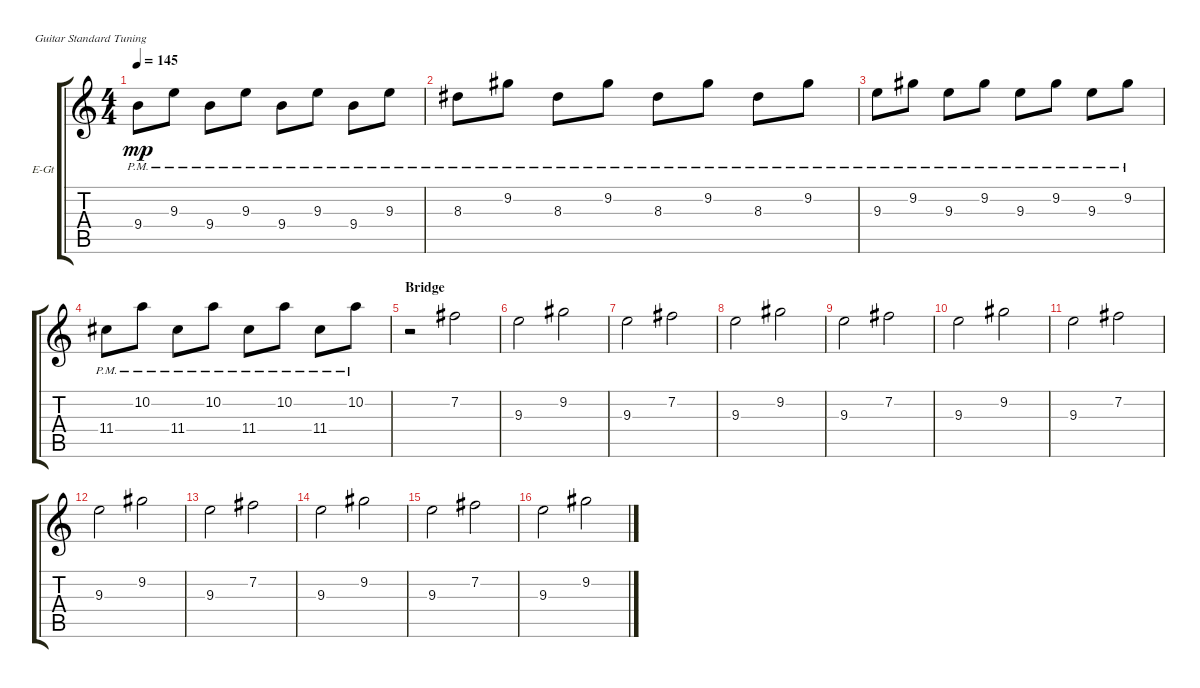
\defaultSystemsLayout 4
\bracketExtendMode groupsimilarinstruments
\firstSystemTrackNameOrientation horizontal
\otherSystemsTrackNameOrientation horizontal
\track ("Ciaran O'Donnell" "E-Gt") {instrument overdrivenguitar}
\staff {score tabs}
\tuning (E4 B3 G3 D3 A2 E2)
\ts (4 4)
\tempo 145
\clef g2
\ks c
9.4{pm}.8{dy mp} 9.3{pm}.8 9.4{pm}.8 9.3{pm}.8 9.4{pm}.8 9.3{pm}.8 9.4{pm}.8 9.3{pm}.8 |
8.3{pm}.8 9.2{pm}.8 8.3{pm}.8 9.2{pm}.8 8.3{pm}.8 9.2{pm}.8 8.3{pm}.8 9.2{pm}.8 |
9.3{pm}.8 9.2{pm}.8 9.3{pm}.8 9.2{pm}.8 9.3{pm}.8 9.2{pm}.8 9.3{pm}.8 9.2{pm}.8 |
11.4{pm}.8 10.2{pm}.8 11.4{pm}.8 10.2{pm}.8 11.4{pm}.8 10.2{pm}.8 11.4{pm}.8 10.2{pm}.8 |
\section ("" "Bridge")
r.2 7.2.2 |
9.3.2 9.2.2 |
9.3.2 7.2.2 |
9.3.2 9.2.2 |
9.3.2 7.2.2 |
9.3.2 9.2.2 |
9.3.2 7.2.2 |
9.3.2 9.2.2 |
9.3.2 7.2.2 |
9.3.2 9.2.2 |
9.3.2 7.2.2 |
9.3.2 9.2.2
